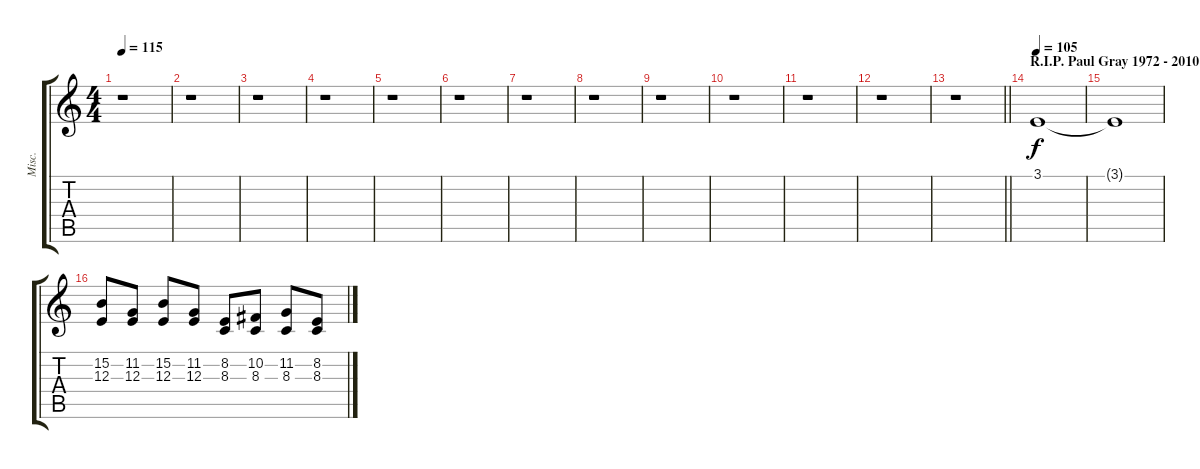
\track ("Misc." "Misc.") {instrument guitarfretnoise}
\staff {score tabs}
\tuning (Db4 Ab3 E3 B2 Gb2 B1) {hide}
\ts (4 4)
\tempo 115
\clef g2
\ks c
r.1{dy f} |
r.1 |
r.1 |
r.1 |
r.1 |
r.1 |
r.1 |
r.1 |
r.1 |
r.1 |
r.1 |
r.1 |
\barLineRight lightlight
r.1 |
\section ("" "R.I.P. Paul Gray 1972 - 2010")
\tempo 105
3.1.1{volume 10 instrument pad2warm} |
3.1{t}.1 |
(15.2 12.3).8{volume 8 instrument electricguitarjazz} (11.2 12.3).8 (15.2 12.3).8 (11.2 12.3).8 (8.2 8.3).8 (10.2 8.3).8 (11.2 8.3).8 (8.2 8.3).8
